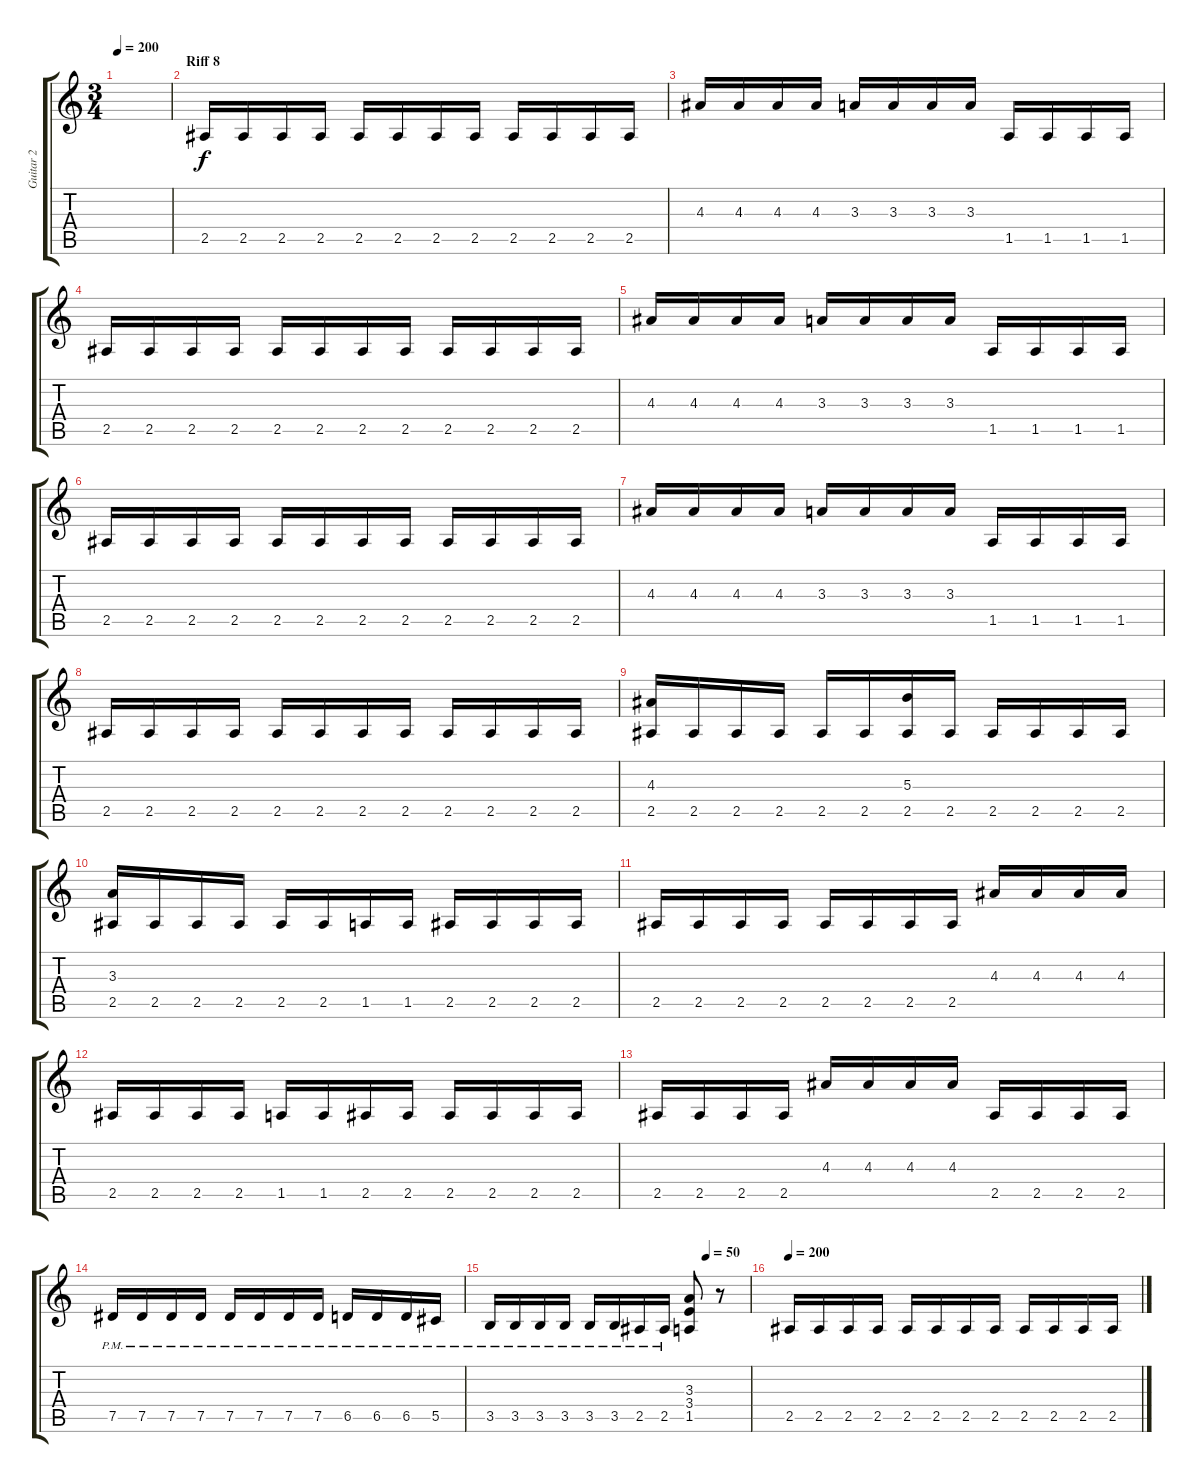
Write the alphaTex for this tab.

\track ("Guitar 2" "Guitar 2") {instrument overdrivenguitar}
\staff {score tabs}
\tuning (Eb4 Bb3 Gb3 Db3 Ab2 Eb2) {hide}
\ts (3 4)
\tempo 200
\clef g2
\ks c
|
\section ("" "Riff 8")
2.5.16 2.5.16 2.5.16 2.5.16 2.5.16 2.5.16 2.5.16 2.5.16 2.5.16 2.5.16 2.5.16 2.5.16 |
4.3.16 4.3.16 4.3.16 4.3.16 3.3.16 3.3.16 3.3.16 3.3.16 1.5.16 1.5.16 1.5.16 1.5.16 |
2.5.16 2.5.16 2.5.16 2.5.16 2.5.16 2.5.16 2.5.16 2.5.16 2.5.16 2.5.16 2.5.16 2.5.16 |
4.3.16 4.3.16 4.3.16 4.3.16 3.3.16 3.3.16 3.3.16 3.3.16 1.5.16 1.5.16 1.5.16 1.5.16 |
2.5.16 2.5.16 2.5.16 2.5.16 2.5.16 2.5.16 2.5.16 2.5.16 2.5.16 2.5.16 2.5.16 2.5.16 |
4.3.16 4.3.16 4.3.16 4.3.16 3.3.16 3.3.16 3.3.16 3.3.16 1.5.16 1.5.16 1.5.16 1.5.16 |
2.5.16 2.5.16 2.5.16 2.5.16 2.5.16 2.5.16 2.5.16 2.5.16 2.5.16 2.5.16 2.5.16 2.5.16 |
(4.3 2.5).16 2.5.16 2.5.16 2.5.16 2.5.16 2.5.16 (5.3 2.5).16 2.5.16 2.5.16 2.5.16 2.5.16 2.5.16 |
(3.3 2.5).16 2.5.16 2.5.16 2.5.16 2.5.16 2.5.16 1.5.16 1.5.16 2.5.16 2.5.16 2.5.16 2.5.16 |
2.5.16 2.5.16 2.5.16 2.5.16 2.5.16 2.5.16 2.5.16 2.5.16 4.3.16 4.3.16 4.3.16 4.3.16 |
2.5.16 2.5.16 2.5.16 2.5.16 1.5.16 1.5.16 2.5.16 2.5.16 2.5.16 2.5.16 2.5.16 2.5.16 |
2.5.16 2.5.16 2.5.16 2.5.16 4.3.16 4.3.16 4.3.16 4.3.16 2.5.16 2.5.16 2.5.16 2.5.16 |
7.5{pm}.16 7.5{pm}.16 7.5{pm}.16 7.5{pm}.16 7.5{pm}.16 7.5{pm}.16 7.5{pm}.16 7.5{pm}.16 6.5{pm}.16 6.5{pm}.16 6.5{pm}.16 5.5{pm}.16 |
\tempo (50 0.8333333333333334)
3.5{pm}.16 3.5{pm}.16 3.5{pm}.16 3.5{pm}.16 3.5{pm}.16 3.5{pm}.16 2.5{pm}.16 2.5{pm}.16 (3.3 3.4 1.5).8 r.8 |
\tempo 200
2.5.16 2.5.16 2.5.16 2.5.16 2.5.16 2.5.16 2.5.16 2.5.16 2.5.16 2.5.16 2.5.16 2.5.16
